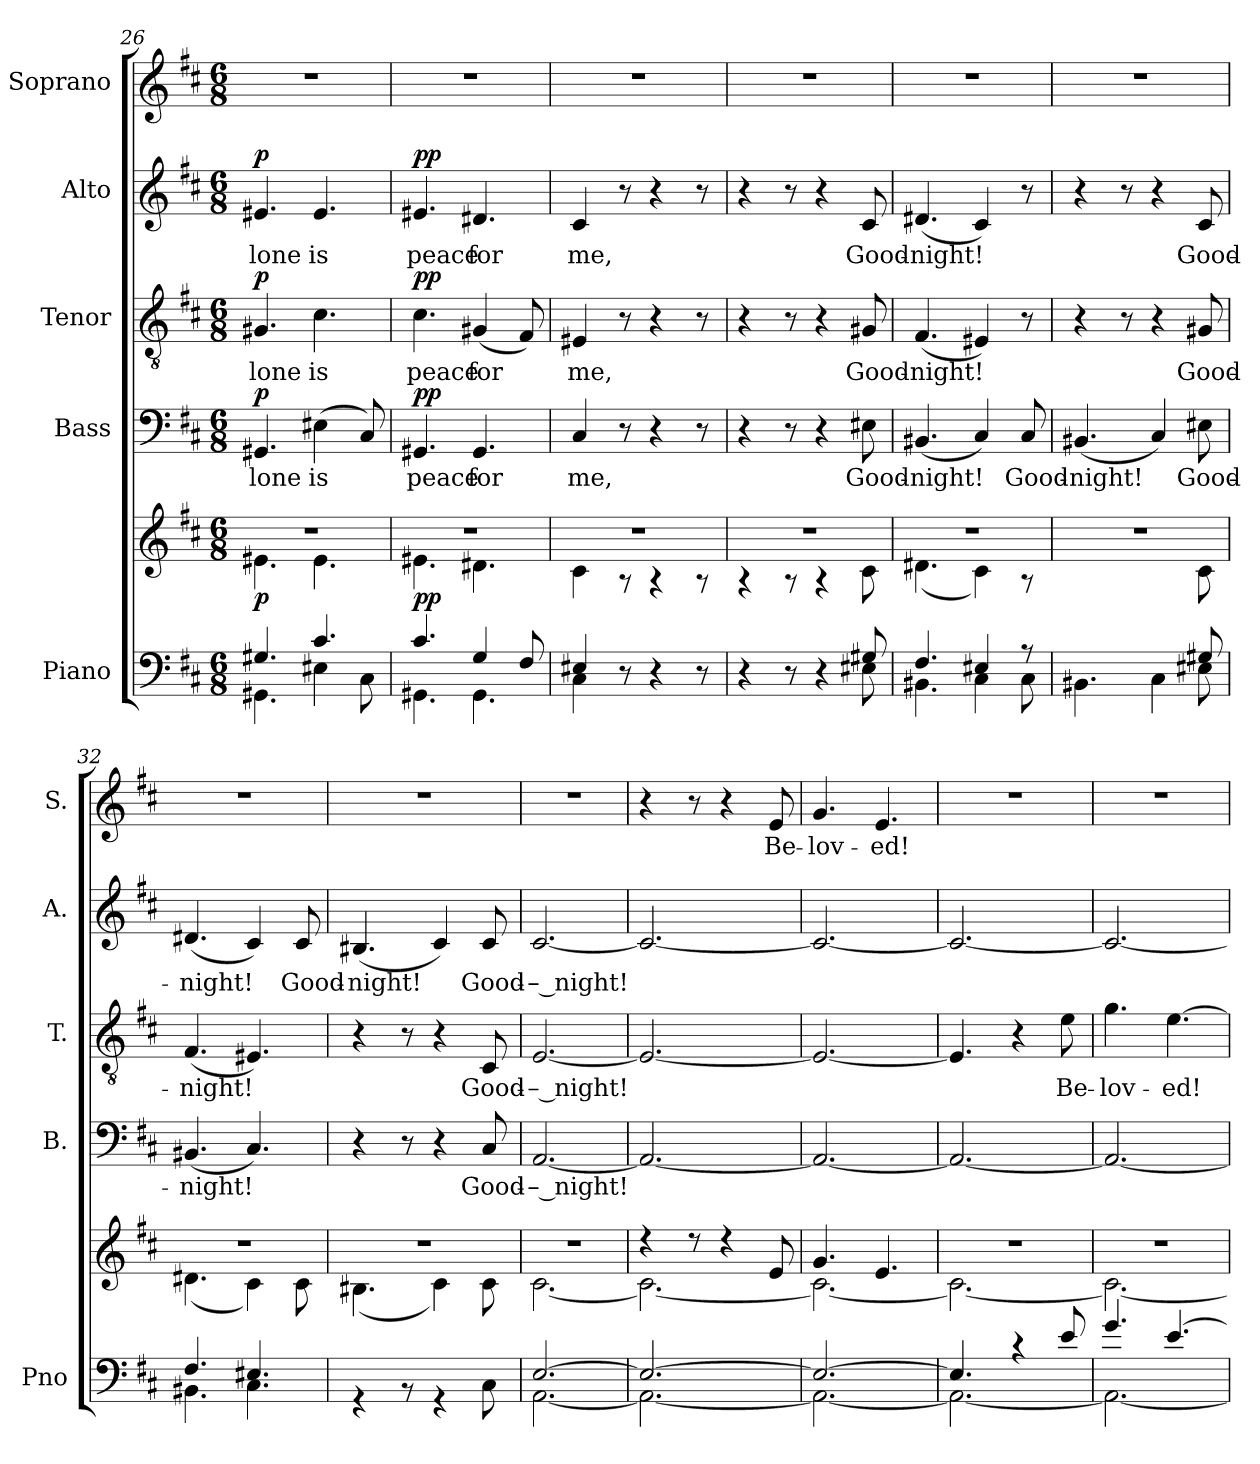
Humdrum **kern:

**kern	**kern	**dynam	**kern	**text	**dynam	**kern	**text	**dynam	**kern	**text	**dynam	**kern	**text
*part5	*part5	*part5	*part4	*part4	*part4	*part3	*part3	*part3	*part2	*part2	*part2	*part1	*part1
*staff6	*staff5	*staff5/6	*staff4	*staff4	*staff4	*staff3	*staff3	*staff3	*staff2	*staff2	*staff2	*staff1	*staff1
*I"Piano	*	*	*I"Bass	*	*	*I"Tenor	*	*	*I"Alto	*	*	*I"Soprano	*
*I'Pno	*	*	*I'B.	*	*	*I'T.	*	*	*I'A.	*	*	*I'S.	*
*clefF4	*clefG2	*	*clefF4	*	*	*clefGv2	*	*	*clefG2	*	*	*clefG2	*
*k[f#c#]	*k[f#c#]	*	*k[f#c#]	*	*	*k[f#c#]	*	*	*k[f#c#]	*	*	*k[f#c#]	*
*M6/8	*M6/8	*	*M6/8	*	*	*M6/8	*	*	*M6/8	*	*	*M6/8	*
=26	=26	=26	=26	=26	=26	=26	=26	=26	=26	=26	=26	=26	=26
*^	*^	*	*	*	*	*	*	*	*	*	*	*	*
!	!	!	!	!LO:DY:b	!	!	!LO:DY:a	!	!	!LO:DY:a	!	!	!LO:DY:a	!	!
4.G#X/	4.GG#X\	2.r	4.e#X\	p	4.GG#X/	-lone	p	4.G#X/	-lone	p	4.e#X/	-lone	p	2.r	.
4.c#/	4E#X\	.	4.e#\	.	(4E#X\	is	.	4.c#\	is	.	4.e#/	is	.	.	.
.	8C#\	.	.	.	8C#/)	.	.	.	.	.	.	.	.	.	.
=27	=27	=27	=27	=27	=27	=27	=27	=27	=27	=27	=27	=27	=27	=27	=27
!	!	!	!	!LO:DY:b	!	!	!LO:DY:a	!	!	!LO:DY:a	!	!	!LO:DY:a	!	!
4.c#/	4.GG#X\	2.r	4.e#X\	pp	4.GG#X/	peace	pp	4.c#\	peace	pp	4.e#X/	peace	pp	2.r	.
4G/	4.GG#\	.	4.d#X\	.	4.GG#/	for	.	(4G#X/	for	.	4.d#X/	for	.	.	.
8F#/	.	.	.	.	.	.	.	8F#/)	.	.	.	.	.	.	.
=28	=28	=28	=28	=28	=28	=28	=28	=28	=28	=28	=28	=28	=28	=28	=28
4E#X/	4C#\	2.r	4c#\	.	4C#/	me,	.	4E#X/	me,	.	4c#/	me,	.	2.r	.
8r	8ryy	.	8r	.	8r	.	.	8r	.	.	8r	.	.	.	.
4r	4ryy	.	4r	.	4r	.	.	4r	.	.	4r	.	.	.	.
8r	8ryy	.	8r	.	8r	.	.	8r	.	.	8r	.	.	.	.
=29	=29	=29	=29	=29	=29	=29	=29	=29	=29	=29	=29	=29	=29	=29	=29
4r	4ryy	2.r	4r	.	4r	.	.	4r	.	.	4r	.	.	2.r	.
8r	8ryy	.	8r	.	8r	.	.	8r	.	.	8r	.	.	.	.
4r	4ryy	.	4r	.	4r	.	.	4r	.	.	4r	.	.	.	.
8G#X/	8E#X\	.	8c#\	.	8E#X\	Good-	.	8G#X/	Good-	.	8c#/	Good-	.	.	.
=30	=30	=30	=30	=30	=30	=30	=30	=30	=30	=30	=30	=30	=30	=30	=30
4.F#/	4.BB#X\	2.r	(4.d#X\	.	(4.BB#X/	-night!	.	(4.F#/	-night!	.	(4.d#X/	-night!	.	2.r	.
4E#X/	4C#\	.	4c#\)	.	4C#/)	.	.	4E#X/)	.	.	4c#/)	.	.	.	.
8r	8C#\	.	8r	.	8C#/	Good-	.	8r	.	.	8r	.	.	.	.
=31	=31	=31	=31	=31	=31	=31	=31	=31	=31	=31	=31	=31	=31	=31	=31
4ryy	4.BB#X\	2.r	4ryy	.	(4.BB#X/	-night!	.	4r	.	.	4r	.	.	2.r	.
8ryy	.	.	8ryy	.	.	.	.	8r	.	.	8r	.	.	.	.
4ryy	4C#\	.	4ryy	.	4C#/)	.	.	4r	.	.	4r	.	.	.	.
8G#X/	8E#X\	.	8c#\	.	8E#X\	Good-	.	8G#X/	Good-	.	8c#/	Good-	.	.	.
=32	=32	=32	=32	=32	=32	=32	=32	=32	=32	=32	=32	=32	=32	=32	=32
4.F#/	4.BB#X\	2.r	(4.d#X\	.	(4.BB#X/	-night!	.	(4.F#/	-night!	.	(4.d#X/	-night!	.	2.r	.
4.E#X/	4.C#\	.	4c#\)	.	4.C#/)	.	.	4.E#X/)	.	.	4c#/)	.	.	.	.
.	.	.	8c#\	.	.	.	.	.	.	.	8c#/	Good-	.	.	.
=33	=33	=33	=33	=33	=33	=33	=33	=33	=33	=33	=33	=33	=33	=33	=33
2.ryy	4r	2.r	(4.B#X\	.	4r	.	.	4r	.	.	(4.B#X/	-night!	.	2.r	.
.	8r	.	.	.	8r	.	.	8r	.	.	.	.	.	.	.
.	4r	.	4c#\)	.	4r	.	.	4r	.	.	4c#/)	.	.	.	.
.	8C#\	.	8c#\	.	8C#/	Good-	.	8C#/	Good-	.	8c#/	Good-	.	.	.
=34	=34	=34	=34	=34	=34	=34	=34	=34	=34	=34	=34	=34	=34	=34	=34
[2.E/	[2.AA\	2.r	[2.c#\	.	[2.AA/	– night!	.	[2.E/	– night!	.	[2.c#/	– night!	.	2.r	.
=35	=35	=35	=35	=35	=35	=35	=35	=35	=35	=35	=35	=35	=35	=35	=35
2.E/_	2.AA\_	4r	2.c#\_	.	2.AA/_	.	.	2.E/_	.	.	2.c#/_	.	.	4r	.
.	.	8r	.	.	.	.	.	.	.	.	.	.	.	8r	.
.	.	4r	.	.	.	.	.	.	.	.	.	.	.	4r	.
.	.	8e/	.	.	.	.	.	.	.	.	.	.	.	8e/	Be-
=36	=36	=36	=36	=36	=36	=36	=36	=36	=36	=36	=36	=36	=36	=36	=36
2.E/_	2.AA\_	4.g/	2.c#\_	.	2.AA/_	.	.	2.E/_	.	.	2.c#/_	.	.	4.g/	-lov-
.	.	4.e/	.	.	.	.	.	.	.	.	.	.	.	4.e/	-ed!
=37	=37	=37	=37	=37	=37	=37	=37	=37	=37	=37	=37	=37	=37	=37	=37
4.E/]	2.AA\_	2.r	2.c#\_	.	2.AA/_	.	.	4.E/]	.	.	2.c#/_	.	.	2.r	.
4r	.	.	.	.	.	.	.	4r	.	.	.	.	.	.	.
8e/	.	.	.	.	.	.	.	8e\	Be-	.	.	.	.	.	.
=38	=38	=38	=38	=38	=38	=38	=38	=38	=38	=38	=38	=38	=38	=38	=38
4.g/	2.AA\_	2.r	2.c#\_	.	2.AA/_	.	.	4.g\	-lov-	.	2.c#/_	.	.	2.r	.
[4.e/	.	.	.	.	.	.	.	[4.e\	-ed!	.	.	.	.	.	.
*v	*v	*	*	*	*	*	*	*	*	*	*	*	*	*	*
*	*v	*v	*	*	*	*	*	*	*	*	*	*	*	*
=	=	=	=	=	=	=	=	=	=	=	=	=	=
*-	*-	*-	*-	*-	*-	*-	*-	*-	*-	*-	*-	*-	*-
